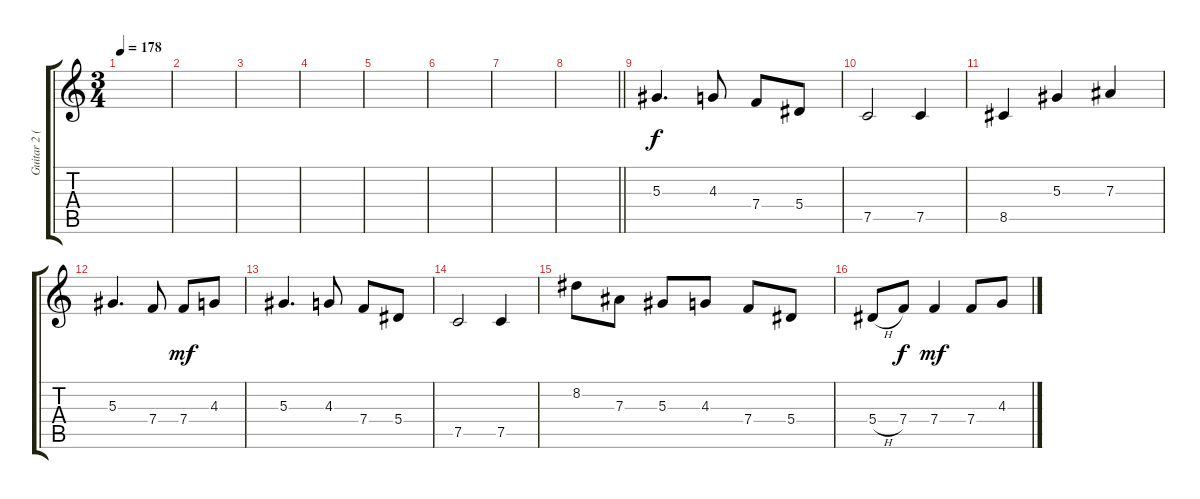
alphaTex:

\track ("Guitar 2 (Lead)" "Guitar 2 (") {instrument distortionguitar}
\staff {score tabs}
\tuning (C4 G3 Eb3 Bb2 F2 C2) {hide}
\ts (3 4)
\tempo 178
\clef g2
\ks c
|
|
|
|
|
|
|
\barLineRight lightlight
|
5.3.4{d} 4.3.8 7.4.8 5.4.8 |
7.5.2 7.5.4 |
8.5.4 5.3.4 7.3.4 |
5.3.4{d dy f} 7.4.8 7.4.8{dy mf} 4.3.8 |
5.3.4{d} 4.3.8 7.4.8 5.4.8 |
7.5.2 7.5.4 |
8.2.8 7.3.8 5.3.8 4.3.8 7.4.8 5.4.8 |
5.4{h}.8 7.4.8{dy f} 7.4.4{dy mf} 7.4.8 4.3.8
